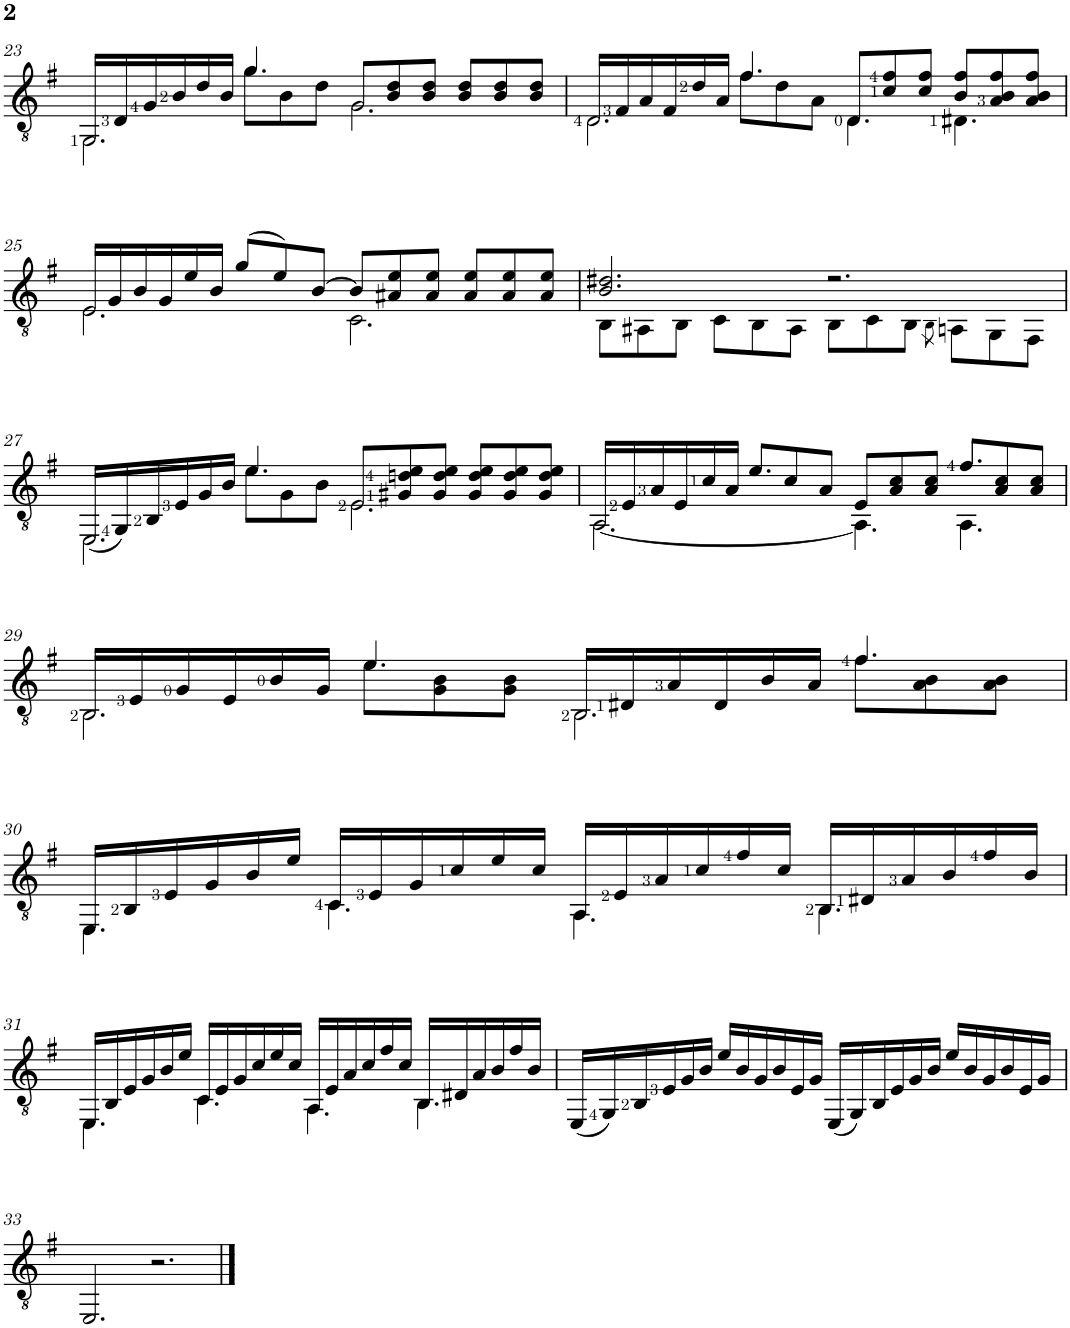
**kern
*part1
*staff1
*I"Classical Guitar
!!LO:PB:g=z
*clefGv2
*k[f#]
*e:
*M12/8
=23
*^
*	*^
16GG/LL	2.GG\	4.ryy
16D/	.	.
16G/	.	.
16B/	.	.
16d/	.	.
16B/JJ	.	.
4.g/	.	8g\L
.	.	8B\
.	.	8d\J
8G/L	2.G\	2.ryy
8B/ 8d/	.	.
8B/ 8d/J	.	.
8B/ 8d/L	.	.
8B/ 8d/	.	.
8B/ 8d/J	.	.
=24	=24	=24
16D/LL	2.D\	4.ryy
16F#/	.	.
16A/	.	.
16F#/	.	.
16d/	.	.
16A/JJ	.	.
4.f#/	.	8f#\L
.	.	8d\
.	.	8A\J
8D/L	4.D\	2.ryy
8c/ 8f#/	.	.
8c/ 8f#/J	.	.
8B/ 8f#/L	4.D#X\	.
8A/ 8B/ 8f#/	.	.
8A/ 8B/ 8f#/J	.	.
*	*v	*v
!!LO:LB:g=z
=25	=25
16E/LL	2.E\
16G/	.
16B/	.
16G/	.
16e/	.
16B/JJ	.
(>8g/L	.
8e/)	.
[>8B/J	.
8B/L]	2.C\
8A#X/ 8e/	.
8A#/ 8e/J	.
8A#/ 8e/L	.
8A#/ 8e/	.
8A#/ 8e/J	.
=26	=26
2.B/ 2.d#X/	8BB\L
.	8AA#X\
.	8BB\J
.	8C\L
.	8BB\
.	8AA#\J
2.r	8BB\L
.	8C\
.	8BB\J
.	8qBB\
.	8AAn\L
.	8GG\
.	8FF#\J
!!LO:LB:g=z	!!
=27	=27
*	*^
(<16EE/LL	2.EE\	4.ryy
16GG/)	.	.
16BB/	.	.
16E/	.	.
16G/	.	.
16B/JJ	.	.
4.e/	.	8e\L
.	.	8G\
.	.	8B\J
8E/L	2.E\	2.ryy
8G#X/ 8dn/ 8e/	.	.
8G#/ 8d/ 8e/J	.	.
8G#/ 8d/ 8e/L	.	.
8G#/ 8d/ 8e/	.	.
8G#/ 8d/ 8e/J	.	.
=28	=28	=28
16AA/LL	[2.AA\	4.ryy
16E/	.	.
16A/	.	.
16E/	.	.
16c/	.	.
16A/JJ	.	.
4.e/	.	8e/L
.	.	8c/
.	.	8A/J
8E/L	4.AA\]	4.ryy
8A/ 8c/	.	.
8A/ 8c/J	.	.
4.f#/	4.AA\	8f#/L
.	.	8A/ 8c/
.	.	8A/ 8c/J
!!LO:LB:g=z	!!	!!
=29	=29	=29
16BB/LL	2.BB\	4.ryy
16E/	.	.
16G/	.	.
16E/	.	.
16B/	.	.
16G/JJ	.	.
4.e/	.	8e\L
.	.	8G\ 8B\
.	.	8G\ 8B\J
16BB/LL	2.BB\	4.ryy
16D#X/	.	.
16A/	.	.
16D#/	.	.
16B/	.	.
16A/JJ	.	.
4.f#/	.	8f#\L
.	.	8A\ 8B\
.	.	8A\ 8B\J
*	*v	*v
!!LO:LB:g=z
=30	=30
16EE/LL	4.EE\
16BB/	.
16E/	.
16G/	.
16B/	.
16e/JJ	.
16C/LL	4.C\
16E/	.
16G/	.
16c/	.
16e/	.
16c/JJ	.
16AA/LL	4.AA\
16E/	.
16A/	.
16c/	.
16f#/	.
16c/JJ	.
16BB/LL	4.BB\
16D#X/	.
16A/	.
16B/	.
16f#/	.
16B/JJ	.
!!LO:LB:g=z	!!
=31	=31
16EE/LL	4.EE\
16BB/	.
16E/	.
16G/	.
16B/	.
16e/JJ	.
16C/LL	4.C\
16E/	.
16G/	.
16c/	.
16e/	.
16c/JJ	.
16AA/LL	4.AA\
16E/	.
16A/	.
16c/	.
16f#/	.
16c/JJ	.
16BB/LL	4.BB\
16D#X/	.
16A/	.
16B/	.
16f#/	.
16B/JJ	.
*v	*v
=32
(16EE/LL
16GG/)
16BB/
16E/
16G/
16B/JJ
16e/LL
16B/
16G/
16B/
16E/
16G/JJ
(16EE/LL
16GG/)
16BB/
16E/
16G/
16B/JJ
16e/LL
16B/
16G/
16B/
16E/
16G/JJ
!!LO:LB:g=z
=33
2.EE/
2.r
==
*-
